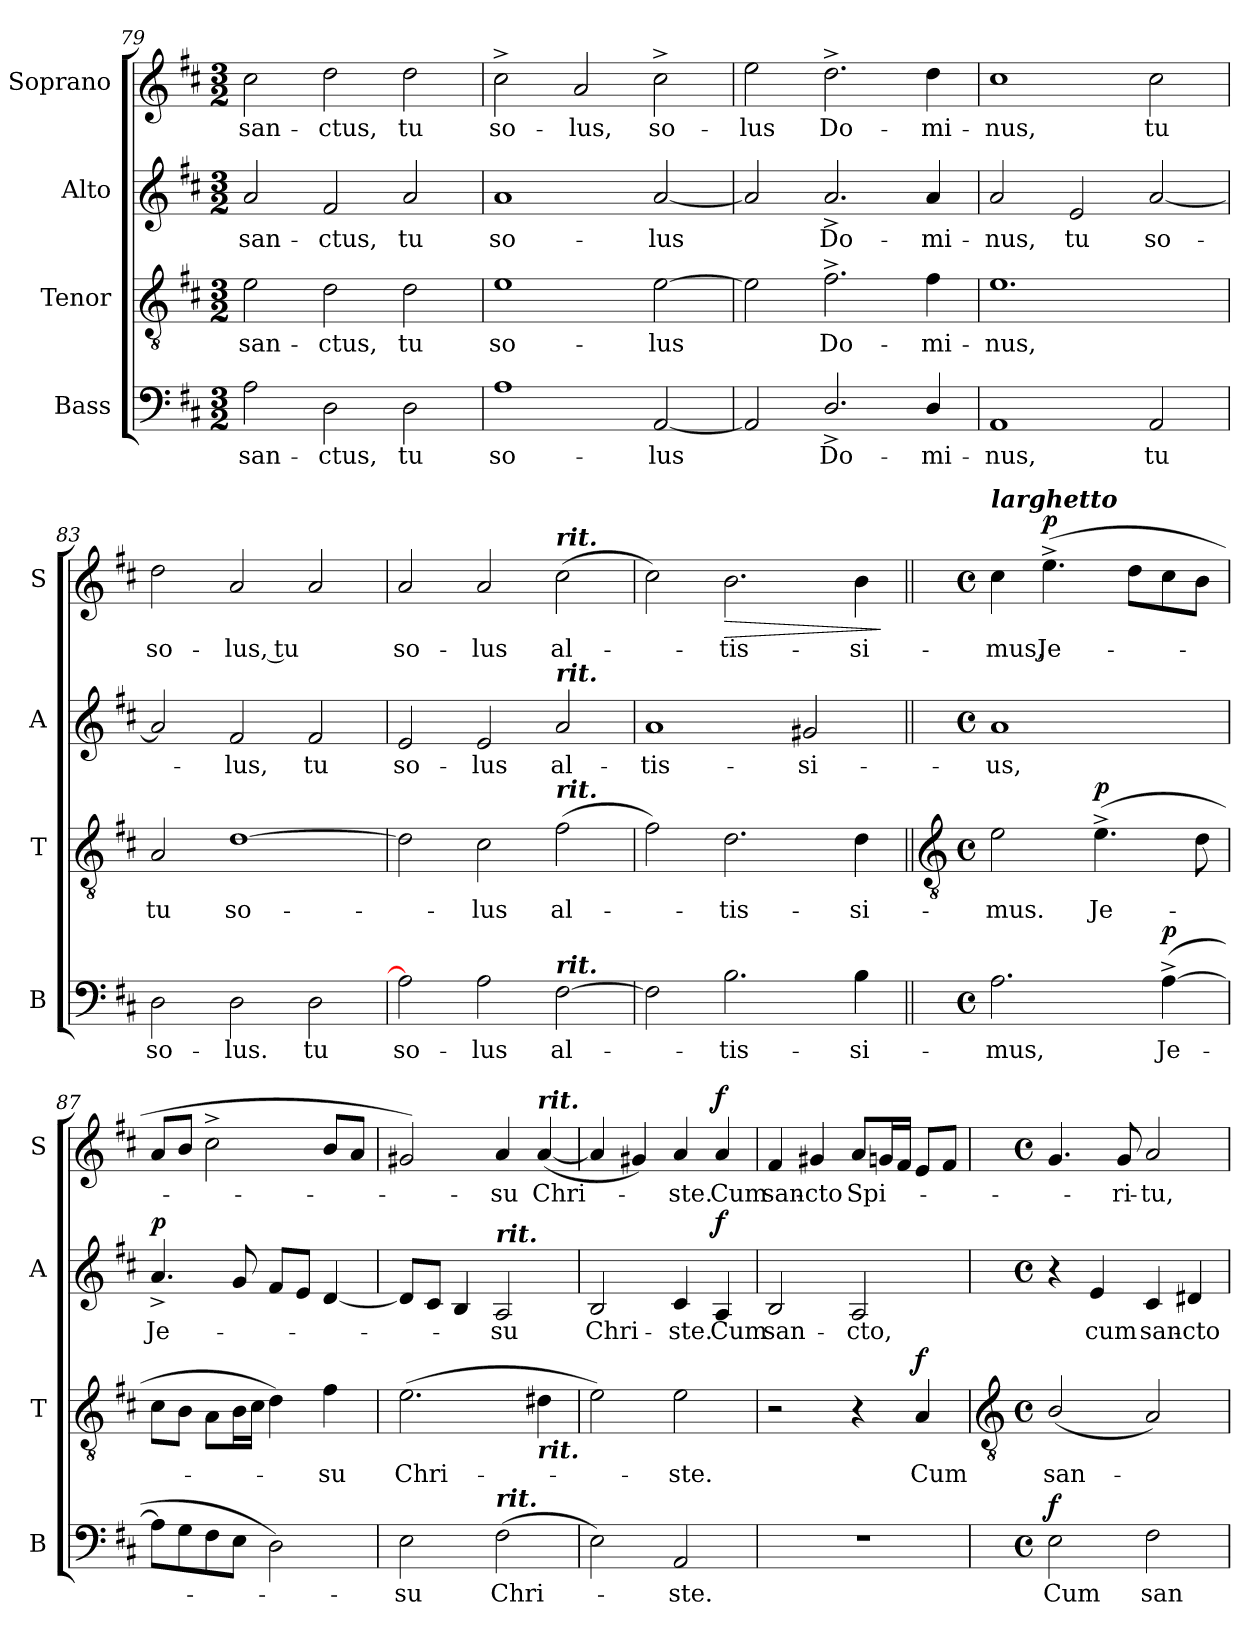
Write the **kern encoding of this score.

**kern	**text	**dynam	**kern	**text	**dynam	**kern	**text	**dynam	**kern	**text	**dynam
*part4	*part4	*part4	*part3	*part3	*part3	*part2	*part2	*part2	*part1	*part1	*part1
*staff4	*staff4	*staff4	*staff3	*staff3	*staff3	*staff2	*staff2	*staff2	*staff1	*staff1	*staff1
*I"Bass	*	*	*I"Tenor	*	*	*I"Alto	*	*	*I"Soprano	*	*
*I'B	*	*	*I'T	*	*	*I'A	*	*	*I'S	*	*
!!LO:LB:g=z
*clefF4	*	*	*clefGv2	*	*	*clefG2	*	*	*clefG2	*	*
*k[f#c#]	*	*	*k[f#c#]	*	*	*k[f#c#]	*	*	*k[f#c#]	*	*
*D:	*	*	*D:	*	*	*D:	*	*	*D:	*	*
*M3/2	*	*	*M3/2	*	*	*M3/2	*	*	*M3/2	*	*
=79	=79	=79	=79	=79	=79	=79	=79	=79	=79	=79	=79
!	!LO:LY:b	!	!	!LO:LY:b	!	!	!LO:LY:b	!	!	!LO:LY:b	!
2A	san-	.	2e	san-	.	2a	san-	.	2cc#	san-	.
!	!LO:LY:b	!	!	!LO:LY:b	!	!	!LO:LY:b	!	!	!LO:LY:b	!
2D	-ctus,	.	2d	-ctus,	.	2f#	-ctus,	.	2dd	-ctus,	.
!	!LO:LY:b	!	!	!LO:LY:b	!	!	!LO:LY:b	!	!	!LO:LY:b	!
2D	tu	.	2d	tu	.	2a	tu	.	2dd	tu	.
=80	=80	=80	=80	=80	=80	=80	=80	=80	=80	=80	=80
!	!LO:LY:b	!	!	!LO:LY:b	!	!	!LO:LY:b	!	!	!LO:LY:b	!
1A	so-	.	1e	so-	.	1a	so-	.	2cc#^	so-	.
!	!	!	!	!	!	!	!	!	!	!LO:LY:b	!
.	.	.	.	.	.	.	.	.	2a	-lus,	.
!	!LO:LY:b	!	!	!LO:LY:b	!	!	!LO:LY:b	!	!	!LO:LY:b	!
[2AA	-lus	.	[2e	-lus	.	[2a	-lus	.	2cc#^	so-	.
=81	=81	=81	=81	=81	=81	=81	=81	=81	=81	=81	=81
!	!	!	!	!	!	!	!	!	!	!LO:LY:b	!
2AA]	.	.	2e]	.	.	2a]	.	.	2ee	-lus	.
!	!LO:LY:b	!	!	!LO:LY:b	!	!	!LO:LY:b	!	!	!LO:LY:b	!
2.D^/	Do-	.	2.f#^	Do-	.	2.a^	Do-	.	2.dd^	Do-	.
!	!LO:LY:b	!	!	!LO:LY:b	!	!	!LO:LY:b	!	!	!LO:LY:b	!
4D/	-mi-	.	4f#	-mi-	.	4a	-mi-	.	4dd	-mi-	.
=82	=82	=82	=82	=82	=82	=82	=82	=82	=82	=82	=82
!	!LO:LY:b	!	!	!LO:LY:b	!	!	!LO:LY:b	!	!	!LO:LY:b	!
1AA	-nus,	.	1.e	-nus,	.	2a	-nus,	.	1cc#	-nus,	.
!	!	!	!	!	!	!	!LO:LY:b	!	!	!	!
.	.	.	.	.	.	2e	tu	.	.	.	.
!	!LO:LY:b	!	!	!	!	!	!LO:LY:b	!	!	!LO:LY:b	!
2AA	tu	.	.	.	.	[2a	so-	.	2cc#	tu	.
=83	=83	=83	=83	=83	=83	=83	=83	=83	=83	=83	=83
!	!LO:LY:b	!	!	!LO:LY:b	!	!	!	!	!	!LO:LY:b	!
2D	so-	.	2A	tu	.	2a]	.	.	2dd	so-	.
!	!LO:LY:b	!	!	!LO:LY:b	!	!	!LO:LY:b	!	!	!LO:LY:b	!
2D	-lus.	.	[1d	so-	.	2f#	lus,	.	2a	-lus, tu	.
!	!LO:LY:b	!	!	!	!	!	!LO:LY:b	!	!	!	!
2D	tu	.	.	.	.	2f#	tu	.	2a	.	.
=84	=84	=84	=84	=84	=84	=84	=84	=84	=84	=84	=84
!	!LO:LY:b	!	!	!	!	!	!LO:LY:b	!	!	!LO:LY:b	!
2A]	so-	.	2d]	.	.	2e	so-	.	2a	so-	.
!	!LO:LY:b	!	!	!LO:LY:b	!	!	!LO:LY:b	!	!	!LO:LY:b	!
2A	-lus	.	2c#	lus	.	2e	-lus	.	2a	-lus	.
!	!	!	!	!	!	!	!	!	!LO:TX:a:Bi:t=rit.	!	!
!	!	!	!	!	!	!LO:TX:a:Bi:t=rit.	!	!	!	!	!
!	!	!	!LO:TX:a:Bi:t=rit.	!	!	!	!	!	!	!	!
!LO:TX:a:Bi:t=rit.	!	!	!	!	!	!	!	!	!	!	!
!	!LO:LY:b	!	!	!LO:LY:b	!	!	!LO:LY:b	!	!	!LO:LY:b	!
[2F#	al-	.	(>2f#	al-	.	2a	al-	.	(>2cc#	al-	.
=85	=85	=85	=85	=85	=85	=85	=85	=85	=85	=85	=85
!	!	!	!	!	!	!	!LO:LY:b	!	!	!	!
2F#]	.	.	2f#)	.	.	1a	-tis-	.	2cc#)	.	.
!	!LO:LY:b	!	!	!LO:LY:b	!	!	!	!	!	!LO:LY:b	!LO:HP:b
2.B	tis-	.	2.d	tis-	.	.	.	.	2.b	tis-	>
!	!	!	!	!	!	!	!LO:LY:b	!	!	!	!
.	.	.	.	.	.	2g#X	-si-	.	.	.	.
!	!LO:LY:b	!	!	!LO:LY:b	!	!	!	!	!	!LO:LY:b	!
4B	-si-	.	4d	-si-	.	.	.	.	4b	-si-	.
.	.	.	.	.	.	.	.	.	.	.	]
!!LO:LB:g=z
=86||	=86||	=86||	=86||	=86||	=86||	=86||	=86||	=86||	=86||	=86||	=86||
*	*	*	*clefGv2	*	*	*	*	*	*	*	*
*M4/4	*	*	*M4/4	*	*	*M4/4	*	*	*M4/4	*	*
*met(c)	*	*	*met(c)	*	*	*met(c)	*	*	*met(c)	*	*
!	!	!	!	!	!	!	!	!	!LO:TX:a:Bi:t=larghetto	!	!
!	!LO:LY:b	!	!	!LO:LY:b	!	!	!LO:LY:b	!	!	!LO:LY:b	!
2.A	-mus,	.	2e	-mus.	.	1a	-us,	.	4cc#	-mus,	.
!	!	!	!	!	!	!	!	!	!	!LO:LY:b	!LO:DY:b
.	.	.	.	.	.	.	.	.	(>4.ee^	Je-	p
!	!	!	!	!LO:LY:b	!LO:DY:b	!	!	!	!	!	!
.	.	.	(>4.e^	Je-	p	.	.	.	.	.	.
.	.	.	.	.	.	.	.	.	8ddL	.	.
!	!LO:LY:b	!LO:DY:b	!	!	!	!	!	!	!	!	!
(>[4A^	Je-	p	.	.	.	.	.	.	8cc#	.	.
.	.	.	8d	.	.	.	.	.	8bJ	.	.
=87	=87	=87	=87	=87	=87	=87	=87	=87	=87	=87	=87
!	!	!	!	!	!	!	!LO:LY:b	!LO:DY:b	!	!	!
8AL]	.	.	8c#L	.	.	4.a^	Je-	p	8aL	.	.
8G	.	.	8BJ	.	.	.	.	.	8bJ	.	.
8F#	.	.	8AL	.	.	.	.	.	2cc#^	.	.
8EJ	.	.	16BL	.	.	8g	.	.	.	.	.
.	.	.	16c#JJ	.	.	.	.	.	.	.	.
2D)	.	.	4d)	.	.	8f#L	.	.	.	.	.
.	.	.	.	.	.	8eJ	.	.	.	.	.
!	!	!	!	!LO:LY:b	!	!	!	!	!	!	!
.	.	.	4f#	su	.	[4d	.	.	8bL	.	.
.	.	.	.	.	.	.	.	.	8aJ	.	.
=88	=88	=88	=88	=88	=88	=88	=88	=88	=88	=88	=88
!	!LO:LY:b	!	!	!LO:LY:b	!	!	!	!	!	!	!
2E	su	.	(>2.e	Chri-	.	8dL]	.	.	2g#X)	.	.
.	.	.	.	.	.	8c#J	.	.	.	.	.
.	.	.	.	.	.	4B	.	.	.	.	.
!	!	!	!	!	!	!LO:TX:a:Bi:t=rit.	!	!	!	!	!
!LO:TX:a:Bi:t=rit.	!	!	!	!	!	!	!	!	!	!	!
!	!LO:LY:b	!	!	!	!	!	!LO:LY:b	!	!	!LO:LY:b	!
(>2F#	Chri-	.	.	.	.	2A	su	.	4a	su	.
!	!	!	!	!	!	!	!	!	!LO:TX:a:Bi:t=rit.	!	!
!	!	!	!LO:TX:b:Bi:t=rit.	!	!	!	!	!	!	!	!
!	!	!	!	!	!	!	!	!	!	!LO:LY:b	!
.	.	.	4d#X	.	.	.	.	.	(<[4a	Chri-	.
=89	=89	=89	=89	=89	=89	=89	=89	=89	=89	=89	=89
!	!	!	!	!	!	!	!LO:LY:b	!	!	!	!
2E)	.	.	2e)	.	.	2B	Chri-	.	4a]	.	.
.	.	.	.	.	.	.	.	.	4g#X)	.	.
!	!LO:LY:b	!	!	!LO:LY:b	!	!	!LO:LY:b	!	!	!LO:LY:b	!
2AA	ste.	.	2e	ste.	.	4c#	-ste.	.	4a	ste.	.
!	!	!	!	!	!	!	!LO:LY:b	!LO:DY:b	!	!LO:LY:b	!LO:DY:b
.	.	.	.	.	.	4A	Cum	f	4a	Cum	f
=90	=90	=90	=90	=90	=90	=90	=90	=90	=90	=90	=90
!	!	!	!	!	!	!	!LO:LY:b	!	!	!LO:LY:b	!
1r	.	.	2r	.	.	2B	san-	.	4f#	san-	.
!	!	!	!	!	!	!	!	!	!	!LO:LY:b	!
.	.	.	.	.	.	.	.	.	4g#X	-cto	.
!	!	!	!	!	!	!	!LO:LY:b	!	!	!LO:LY:b	!
.	.	.	4r	.	.	2A	-cto,	.	8aL	Spi-	.
.	.	.	.	.	.	.	.	.	16gnL	.	.
.	.	.	.	.	.	.	.	.	16f#JJ	.	.
!	!	!	!	!LO:LY:b	!LO:DY:b	!	!	!	!	!	!
.	.	.	4A	Cum	f	.	.	.	8eL	.	.
.	.	.	.	.	.	.	.	.	8f#J	.	.
!!LO:LB:g=z
=91	=91	=91	=91	=91	=91	=91	=91	=91	=91	=91	=91
*	*	*	*clefGv2	*	*	*	*	*	*	*	*
*M4/4	*	*	*M4/4	*	*	*M4/4	*	*	*M4/4	*	*
*met(c)	*	*	*met(c)	*	*	*met(c)	*	*	*met(c)	*	*
!	!LO:LY:b	!LO:DY:b	!	!LO:LY:b	!	!	!	!	!	!	!
2E	Cum	f	(<2B/	san-	.	4r	.	.	4.g	.	.
!	!	!	!	!	!	!	!LO:LY:b	!	!	!	!
.	.	.	.	.	.	4e	cum	.	.	.	.
!	!	!	!	!	!	!	!	!	!	!LO:LY:b	!
.	.	.	.	.	.	.	.	.	8g	ri-	.
!	!LO:LY:b	!	!	!	!	!	!LO:LY:b	!	!	!LO:LY:b	!
2F#	san-	.	2A)	.	.	4c#	san-	.	2a	-tu,	.
!	!	!	!	!	!	!	!LO:LY:b	!	!	!	!
.	.	.	.	.	.	4d#X	-cto	.	.	.	.
=	=	=	=	=	=	=	=	=	=	=	=
*-	*-	*-	*-	*-	*-	*-	*-	*-	*-	*-	*-
